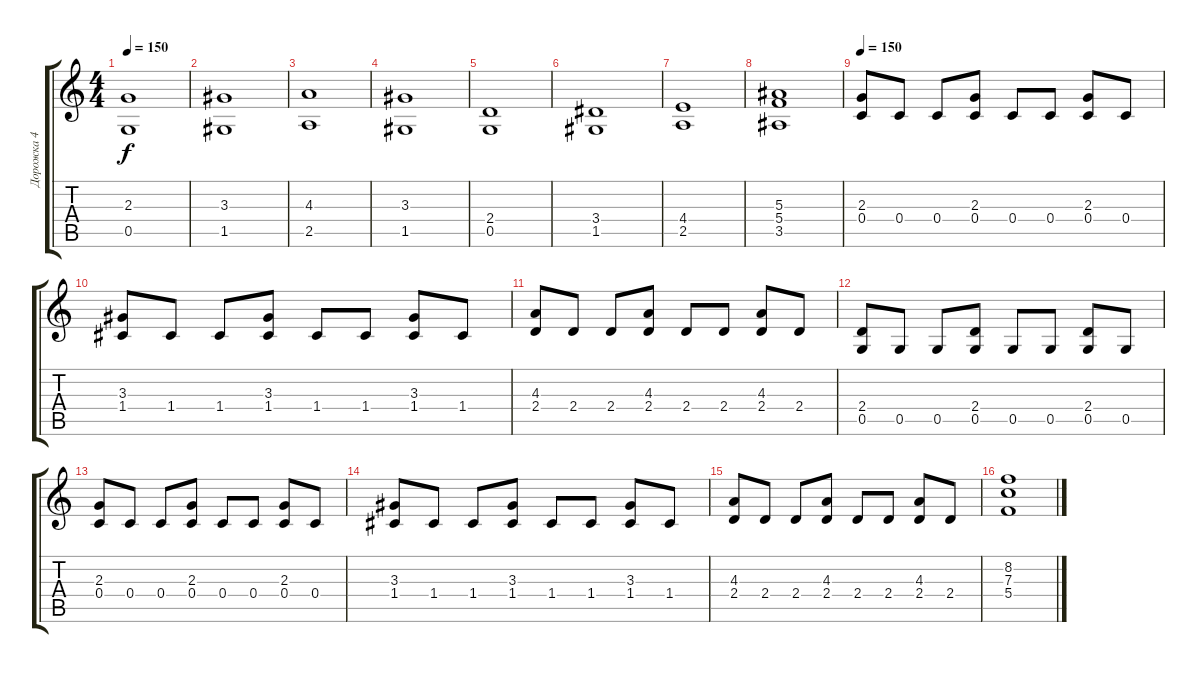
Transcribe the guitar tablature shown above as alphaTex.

\track ("Дорожка 4" "Дорожка 4") {instrument distortionguitar}
\staff {score tabs}
\tuning (D4 A3 F3 C3 G2 D2) {hide}
\ts (4 4)
\tempo 150
\clef g2
\ks c
(2.3 0.5).1{dy f} |
(3.3 1.5).1 |
(4.3 2.5).1 |
(3.3 1.5).1 |
(2.4 0.5).1 |
(3.4 1.5).1 |
(4.4 2.5).1 |
(5.3 5.4 3.5).1 |
\tempo 150
(2.3 0.4).8 0.4.8 0.4.8 (2.3 0.4).8 0.4.8 0.4.8 (2.3 0.4).8 0.4.8 |
(3.3 1.4).8 1.4.8 1.4.8 (3.3 1.4).8 1.4.8 1.4.8 (3.3 1.4).8 1.4.8 |
(4.3 2.4).8 2.4.8 2.4.8 (4.3 2.4).8 2.4.8 2.4.8 (4.3 2.4).8 2.4.8 |
(2.4 0.5).8 0.5.8 0.5.8 (2.4 0.5).8 0.5.8 0.5.8 (2.4 0.5).8 0.5.8 |
(2.3 0.4).8 0.4.8 0.4.8 (2.3 0.4).8 0.4.8 0.4.8 (2.3 0.4).8 0.4.8 |
(3.3 1.4).8 1.4.8 1.4.8 (3.3 1.4).8 1.4.8 1.4.8 (3.3 1.4).8 1.4.8 |
(4.3 2.4).8 2.4.8 2.4.8 (4.3 2.4).8 2.4.8 2.4.8 (4.3 2.4).8 2.4.8 |
(8.2 7.3 5.4).1
